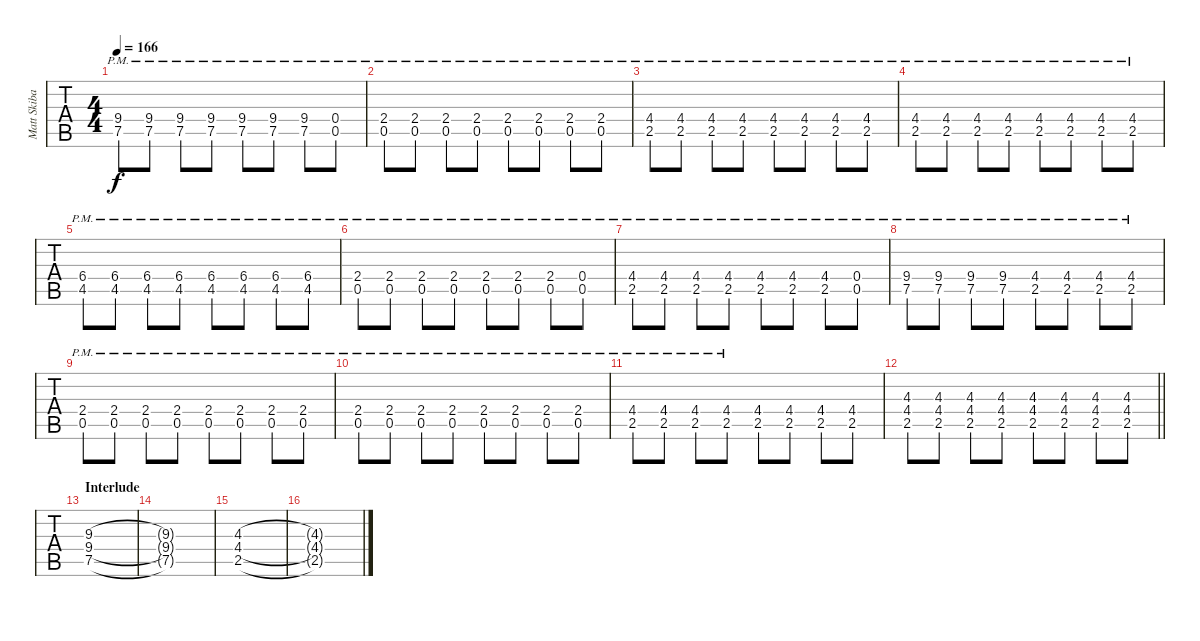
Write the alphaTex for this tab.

\track ("Matt Skiba - Guitar One " "Matt Skiba") {instrument distortionguitar}
\staff {tabs}
\tuning (E4 B3 G3 D3 A2 E2) {hide}
\ts (4 4)
\tempo 166
\clef g2
\ks c
(9.4{pm} 7.5{pm}).8{dy f} (9.4{pm} 7.5{pm}).8 (9.4{pm} 7.5{pm}).8 (9.4{pm} 7.5{pm}).8 (9.4{pm} 7.5{pm}).8 (9.4{pm} 7.5{pm}).8 (9.4{pm} 7.5{pm}).8 (0.4{pm} 0.5{pm}).8 |
(2.4{pm} 0.5{pm}).8 (2.4{pm} 0.5{pm}).8 (2.4{pm} 0.5{pm}).8 (2.4{pm} 0.5{pm}).8 (2.4{pm} 0.5{pm}).8 (2.4{pm} 0.5{pm}).8 (2.4{pm} 0.5{pm}).8 (2.4{pm} 0.5{pm}).8 |
(4.4{pm} 2.5{pm}).8 (4.4{pm} 2.5{pm}).8 (4.4{pm} 2.5{pm}).8 (4.4{pm} 2.5{pm}).8 (4.4{pm} 2.5{pm}).8 (4.4{pm} 2.5{pm}).8 (4.4{pm} 2.5{pm}).8 (4.4{pm} 2.5{pm}).8 |
(4.4{pm} 2.5{pm}).8 (4.4{pm} 2.5{pm}).8 (4.4{pm} 2.5{pm}).8 (4.4{pm} 2.5{pm}).8 (4.4{pm} 2.5{pm}).8 (4.4{pm} 2.5{pm}).8 (4.4{pm} 2.5{pm}).8 (4.4{pm} 2.5{pm}).8 |
(6.4{pm} 4.5{pm}).8 (6.4{pm} 4.5{pm}).8 (6.4{pm} 4.5{pm}).8 (6.4{pm} 4.5{pm}).8 (6.4{pm} 4.5{pm}).8 (6.4{pm} 4.5{pm}).8 (6.4{pm} 4.5{pm}).8 (6.4{pm} 4.5{pm}).8 |
(2.4{pm} 0.5{pm}).8 (2.4{pm} 0.5{pm}).8 (2.4{pm} 0.5{pm}).8 (2.4{pm} 0.5{pm}).8 (2.4{pm} 0.5{pm}).8 (2.4{pm} 0.5{pm}).8 (2.4{pm} 0.5{pm}).8 (0.4{pm} 0.5{pm}).8 |
(4.4{pm} 2.5{pm}).8 (4.4{pm} 2.5{pm}).8 (4.4{pm} 2.5{pm}).8 (4.4{pm} 2.5{pm}).8 (4.4{pm} 2.5{pm}).8 (4.4{pm} 2.5{pm}).8 (4.4{pm} 2.5{pm}).8 (0.4{pm} 0.5{pm}).8 |
(9.4{pm} 7.5{pm}).8 (9.4{pm} 7.5{pm}).8 (9.4{pm} 7.5{pm}).8 (9.4{pm} 7.5{pm}).8 (4.4{pm} 2.5{pm}).8 (4.4{pm} 2.5{pm}).8 (4.4{pm} 2.5{pm}).8 (4.4{pm} 2.5{pm}).8 |
(2.4{pm} 0.5{pm}).8 (2.4{pm} 0.5{pm}).8 (2.4{pm} 0.5{pm}).8 (2.4{pm} 0.5{pm}).8 (2.4{pm} 0.5{pm}).8 (2.4{pm} 0.5{pm}).8 (2.4{pm} 0.5{pm}).8 (2.4{pm} 0.5{pm}).8 |
(2.4{pm} 0.5{pm}).8 (2.4{pm} 0.5{pm}).8 (2.4{pm} 0.5{pm}).8 (2.4{pm} 0.5{pm}).8 (2.4{pm} 0.5{pm}).8 (2.4{pm} 0.5{pm}).8 (2.4{pm} 0.5{pm}).8 (2.4{pm} 0.5{pm}).8 |
(4.4{pm} 2.5{pm}).8 (4.4{pm} 2.5{pm}).8 (4.4{pm} 2.5{pm}).8 (4.4{pm} 2.5{pm}).8 (4.4 2.5).8 (4.4 2.5).8 (4.4 2.5).8 (4.4 2.5).8 |
\barLineRight lightlight
(4.3 4.4 2.5).8 (4.3 4.4 2.5).8 (4.3 4.4 2.5).8 (4.3 4.4 2.5).8 (4.3 4.4 2.5).8 (4.3 4.4 2.5).8 (4.3 4.4 2.5).8 (4.3 4.4 2.5).8 |
\section ("" "Interlude")
(9.3 9.4 7.5).1 |
(9.3{t} 9.4{t} 7.5{t}).1 |
(4.3 4.4 2.5).1 |
(4.3{t} 4.4{t} 2.5{t}).1
